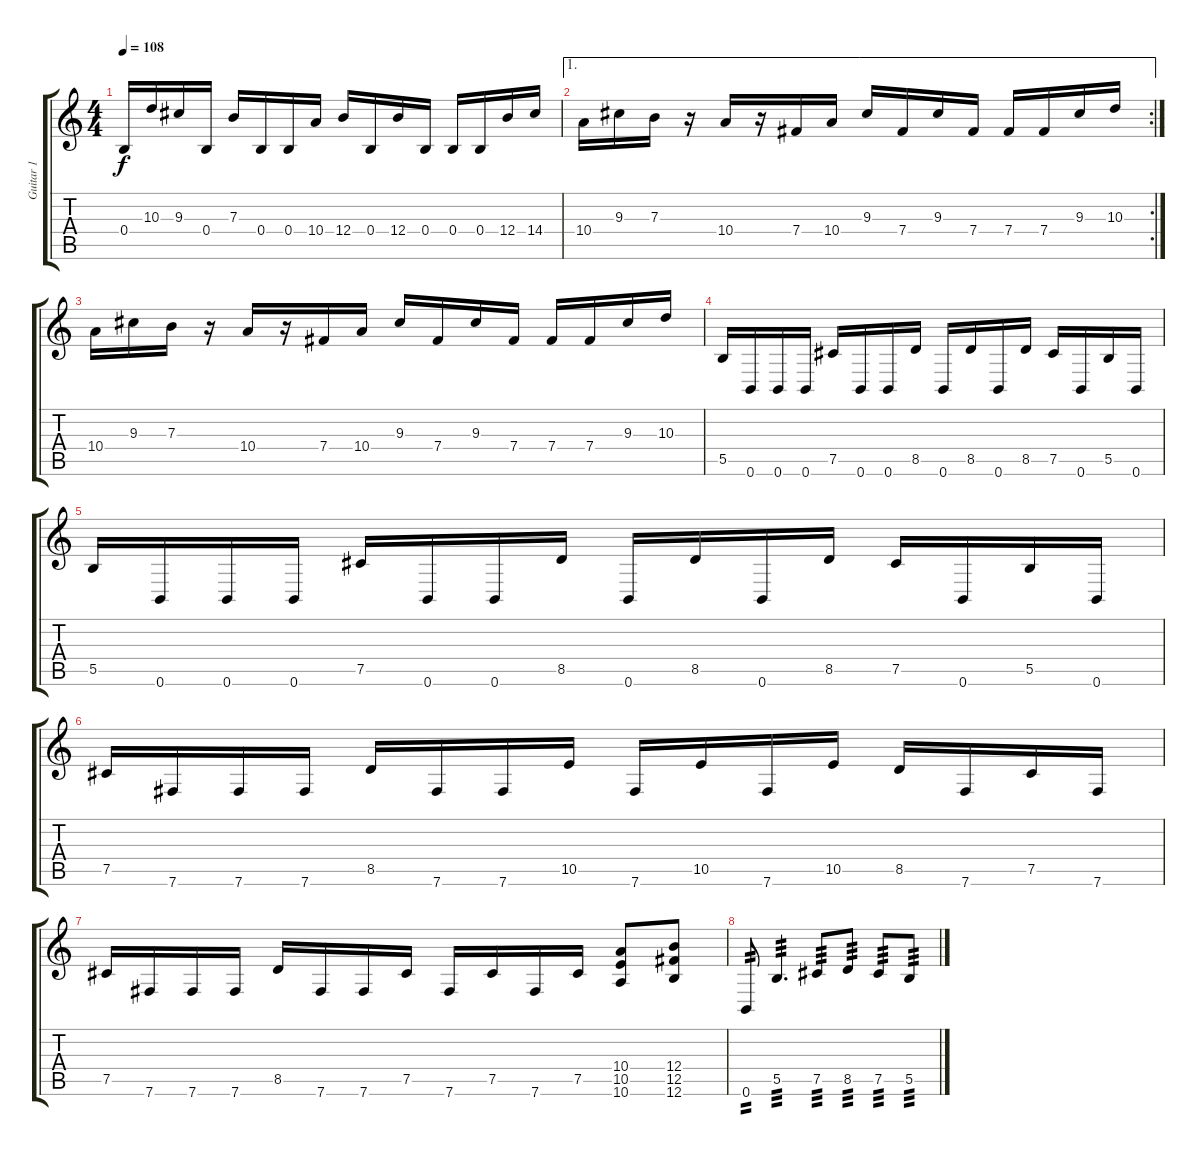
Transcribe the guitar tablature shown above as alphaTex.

\track ("Guitar 1" "Guitar 1") {instrument distortionguitar}
\staff {score tabs}
\tuning (Db4 Ab3 E3 B2 Gb2 B1) {hide}
\ts (4 4)
\tempo 108
\clef g2
\ks c
0.4.16{dy f} 10.3.16 9.3.16 0.4.16 7.3.16 0.4.16 0.4.16 10.4.16 12.4.16 0.4.16 12.4.16 0.4.16 0.4.16 0.4.16 12.4.16 14.4.16 |
\ae 1
\rc 2
10.4.16 9.3.16 7.3.16 r.16 10.4.16 r.16 7.4.16 10.4.16 9.3.16 7.4.16 9.3.16 7.4.16 7.4.16 7.4.16 9.3.16 10.3.16 |
10.4.16 9.3.16 7.3.16 r.16 10.4.16 r.16 7.4.16 10.4.16 9.3.16 7.4.16 9.3.16 7.4.16 7.4.16 7.4.16 9.3.16 10.3.16 |
5.5.16 0.6.16 0.6.16 0.6.16 7.5.16 0.6.16 0.6.16 8.5.16 0.6.16 8.5.16 0.6.16 8.5.16 7.5.16 0.6.16 5.5.16 0.6.16 |
5.5.16 0.6.16 0.6.16 0.6.16 7.5.16 0.6.16 0.6.16 8.5.16 0.6.16 8.5.16 0.6.16 8.5.16 7.5.16 0.6.16 5.5.16 0.6.16 |
7.5.16 7.6.16 7.6.16 7.6.16 8.5.16 7.6.16 7.6.16 10.5.16 7.6.16 10.5.16 7.6.16 10.5.16 8.5.16 7.6.16 7.5.16 7.6.16 |
7.5.16 7.6.16 7.6.16 7.6.16 8.5.16 7.6.16 7.6.16 7.5.16 7.6.16 7.5.16 7.6.16 7.5.16 (10.4 10.5 10.6).8 (12.4 12.5 12.6).8 |
0.6.8{tp 2} 5.5.4{d tp 3} 7.5.8{tp 3} 8.5.8{tp 3} 7.5.8{tp 3} 5.5.8{tp 3}
